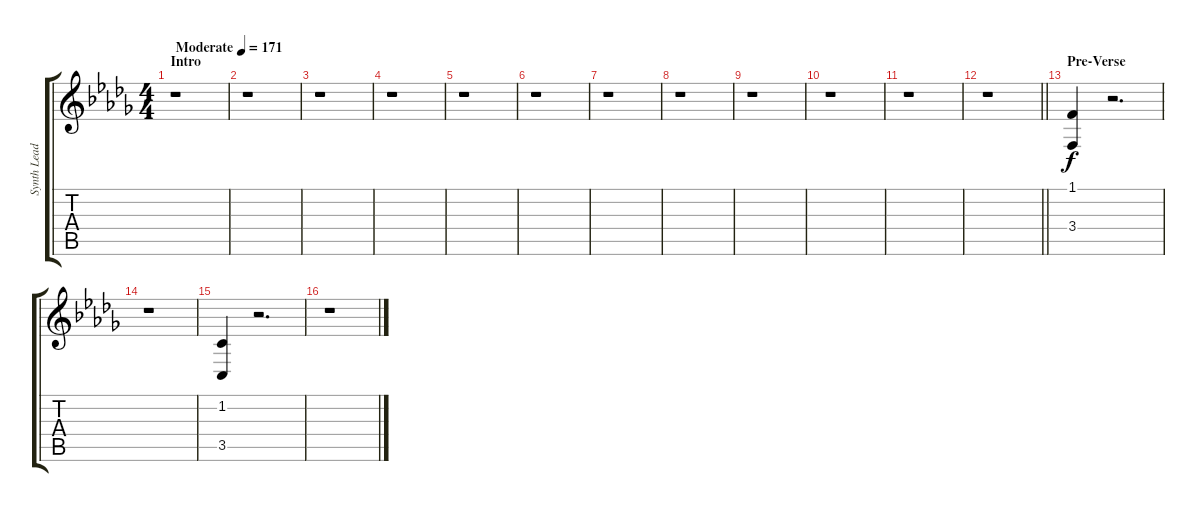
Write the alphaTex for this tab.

\track ("Synth Lead II" "Synth Lead") {instrument fx7echoes}
\staff {score tabs}
\tuning (E4 B3 G3 D3 A2 E2) {hide}
\ts (4 4)
\section ("" "Intro")
\tempo (171 "Moderate")
\clef g2
\ks db
r.1{dy f instrument fx7echoes} |
r.1 |
r.1 |
r.1 |
r.1 |
r.1 |
r.1 |
r.1 |
r.1 |
r.1 |
r.1 |
\barLineRight lightlight
r.1 |
\section ("" "Pre-Verse")
(1.1 3.4).4 r.2{d} |
r.1 |
(1.2 3.5).4 r.2{d} |
r.1
